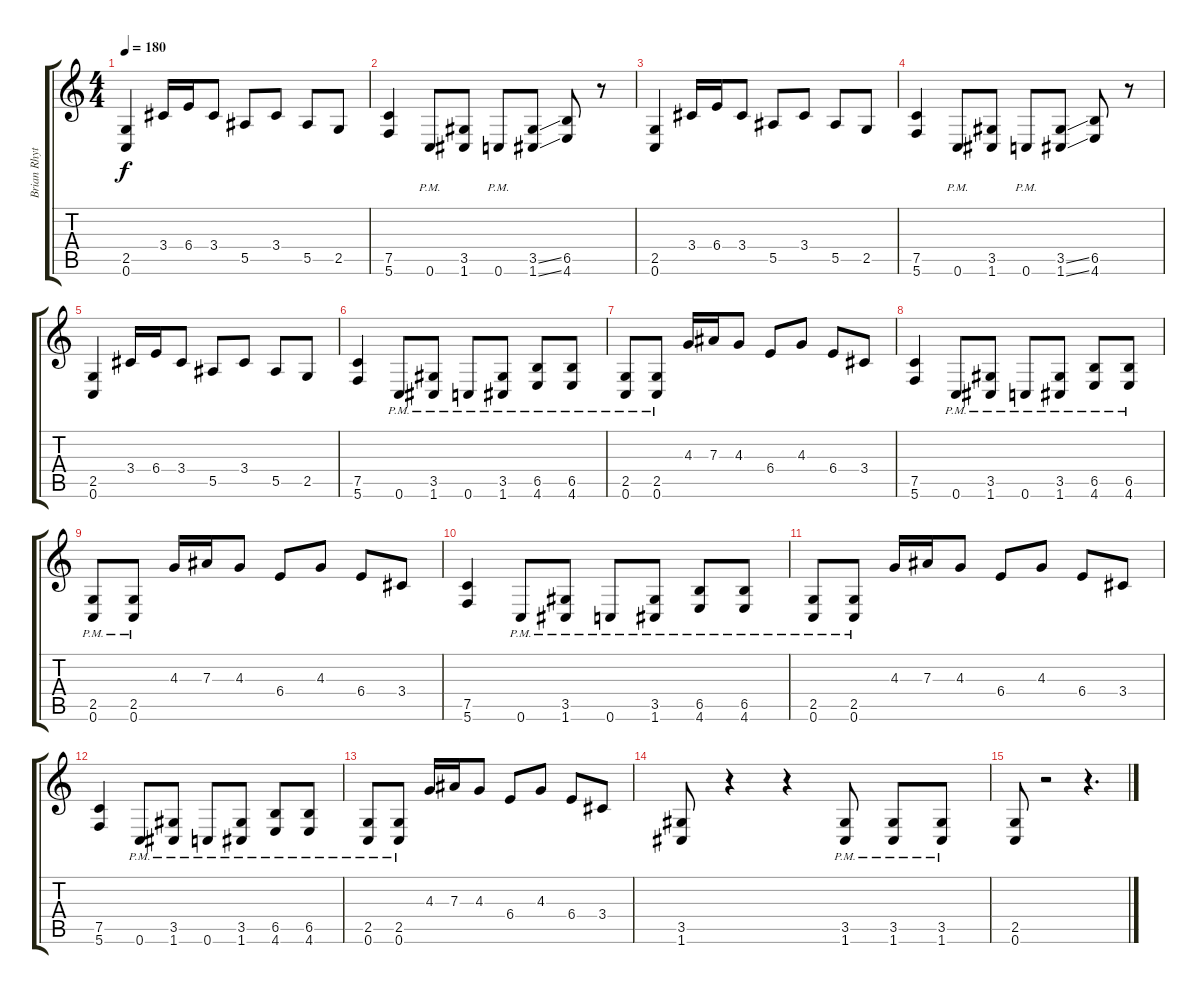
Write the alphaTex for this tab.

\track ("Brian Rhythm" "Brian Rhyt") {instrument distortionguitar}
\staff {score tabs}
\tuning (C4 G3 Eb3 Bb2 F2 C2) {hide}
\ts (4 4)
\tempo 180
\clef g2
\ks c
(2.5 0.6).4{dy f} 3.4.16 6.4.16 3.4.8 5.5.8 3.4.8 5.5.8 2.5.8 |
(7.5 5.6).4 0.6{pm}.8 (3.5 1.6).8 0.6{pm}.8 (3.5{ss} 1.6{ss}).8 (6.5 4.6).8 r.8 |
(2.5 0.6).4 3.4.16 6.4.16 3.4.8 5.5.8 3.4.8 5.5.8 2.5.8 |
(7.5 5.6).4 0.6{pm}.8 (3.5 1.6).8 0.6{pm}.8 (3.5{ss} 1.6{ss}).8 (6.5 4.6).8 r.8 |
(2.5 0.6).4 3.4.16 6.4.16 3.4.8 5.5.8 3.4.8 5.5.8 2.5.8 |
(7.5 5.6).4 0.6{pm}.8 (3.5{pm} 1.6{pm}).8 0.6{pm}.8 (3.5{pm} 1.6{pm}).8 (6.5{pm} 4.6{pm}).8 (6.5{pm} 4.6{pm}).8 |
(2.5{pm} 0.6{pm}).8 (2.5{pm} 0.6{pm}).8 4.3.16 7.3.16 4.3.8 6.4.8 4.3.8 6.4.8 3.4.8 |
(7.5 5.6).4 0.6{pm}.8 (3.5{pm} 1.6{pm}).8 0.6{pm}.8 (3.5{pm} 1.6{pm}).8 (6.5{pm} 4.6{pm}).8 (6.5{pm} 4.6{pm}).8 |
(2.5{pm} 0.6{pm}).8 (2.5{pm} 0.6{pm}).8 4.3.16 7.3.16 4.3.8 6.4.8 4.3.8 6.4.8 3.4.8 |
(7.5 5.6).4 0.6{pm}.8 (3.5{pm} 1.6{pm}).8 0.6{pm}.8 (3.5{pm} 1.6{pm}).8 (6.5{pm} 4.6{pm}).8 (6.5{pm} 4.6{pm}).8 |
(2.5{pm} 0.6{pm}).8 (2.5{pm} 0.6{pm}).8 4.3.16 7.3.16 4.3.8 6.4.8 4.3.8 6.4.8 3.4.8 |
(7.5 5.6).4 0.6{pm}.8 (3.5{pm} 1.6{pm}).8 0.6{pm}.8 (3.5{pm} 1.6{pm}).8 (6.5{pm} 4.6{pm}).8 (6.5{pm} 4.6{pm}).8 |
(2.5{pm} 0.6{pm}).8 (2.5{pm} 0.6{pm}).8 4.3.16 7.3.16 4.3.8 6.4.8 4.3.8 6.4.8 3.4.8 |
(3.5 1.6).8 r.4 r.4 (3.5{pm} 1.6{pm}).8 (3.5 1.6{pm}).8 (3.5 1.6{pm}).8 |
(2.5 0.6).8 r.2 r.4{d}
